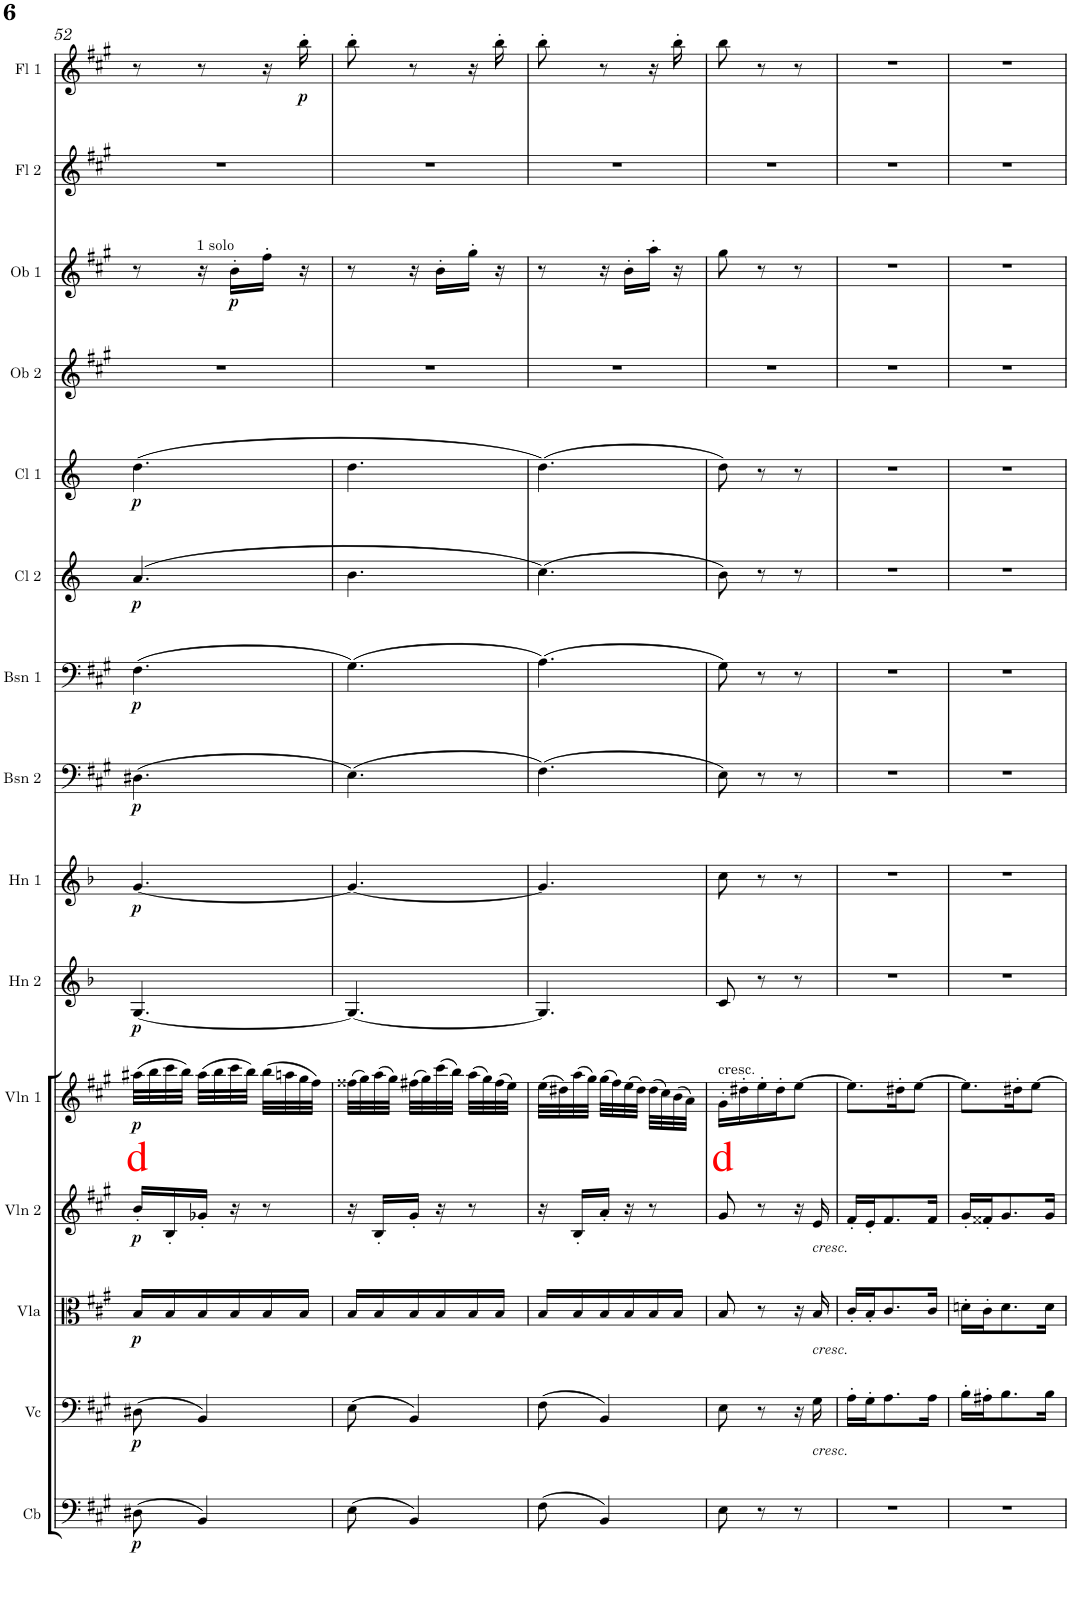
**kern	**dynam	**kern	**dynam	**kern	**dynam	**kern	**dynam	**kern	**text	**dynam	**kern	**dynam	**kern	**dynam	**kern	**dynam	**kern	**dynam	**kern	**dynam	**kern	**dynam	**kern	**kern	**dynam	**kern	**kern	**dynam
*part15	*part15	*part14	*part14	*part13	*part13	*part12	*part12	*part11	*part11	*part11	*part10	*part10	*part9	*part9	*part8	*part8	*part7	*part7	*part6	*part6	*part5	*part5	*part4	*part3	*part3	*part2	*part1	*part1
*staff15	*staff15	*staff14	*staff14	*staff13	*staff13	*staff12	*staff12	*staff11	*staff11	*staff11	*staff10	*staff10	*staff9	*staff9	*staff8	*staff8	*staff7	*staff7	*staff6	*staff6	*staff5	*staff5	*staff4	*staff3	*staff3	*staff2	*staff1	*staff1
*I"Contrabass	*	*I"Violoncello	*	*I"Viola	*	*I"Violin 2	*	*I"Violin 1	*	*	*I"E Horn 2 (orig. E and A)	*	*I"E Horn 1 (orig. E and A)	*	*I"Bassoon 2	*	*I"Bassoon 1	*	*I"A Clarinet 2	*	*I"A Clarinet 1	*	*I"Oboe 2	*I"Oboe 1	*	*I"Flute 2	*I"Flute 1	*
*I'Cb	*	*I'Vc	*	*I'Vla	*	*I'Vln 2	*	*I'Vln 1	*	*	*I'Hn 2	*	*I'Hn 1	*	*I'Bsn 2	*	*I'Bsn 1	*	*I'Cl 2	*	*I'Cl 1	*	*I'Ob 2	*I'Ob 1	*	*I'Fl 2	*I'Fl 1	*
!!LO:PB:g=z
*clefF4	*	*clefF4	*	*clefC3	*	*clefG2	*	*clefG2	*	*	*clefG2	*	*clefG2	*	*clefF4	*	*clefF4	*	*clefG2	*	*clefG2	*	*clefG2	*clefG2	*	*clefG2	*clefG2	*
*Trd7c12	*	*	*	*	*	*	*	*	*	*	*Trd5c8	*	*Trd5c8	*	*	*	*	*	*Trd2c3	*	*Trd2c3	*	*	*	*	*	*	*
*k[f#c#g#]	*	*k[f#c#g#]	*	*k[f#c#g#]	*	*k[f#c#g#]	*	*k[f#c#g#]	*	*	*k[b-]	*	*k[b-]	*	*k[f#c#g#]	*	*k[f#c#g#]	*	*k[]	*	*k[]	*	*k[f#c#g#]	*k[f#c#g#]	*	*k[f#c#g#]	*k[f#c#g#]	*
*M3/8	*	*M3/8	*	*M3/8	*	*M3/8	*	*M3/8	*	*	*M3/8	*	*M3/8	*	*M3/8	*	*M3/8	*	*M3/8	*	*M3/8	*	*M3/8	*M3/8	*	*M3/8	*M3/8	*
=52	=52	=52	=52	=52	=52	=52	=52	=52	=52	=52	=52	=52	=52	=52	=52	=52	=52	=52	=52	=52	=52	=52	=52	=52	=52	=52	=52	=52
!	!LO:DY:b	!	!LO:DY:b	!	!LO:DY:b	!	!LO:DY:b	!	!LO:LY:b:color=#FF0000	!LO:DY:b	!	!LO:DY:b	!	!LO:DY:b	!	!LO:DY:b	!	!LO:DY:b	!	!LO:DY:b	!	!LO:DY:b	!	!	!	!	!	!
(8D#X\	p	(8D#X\	p	16B/LL	p	16b'/LL	p	(32aa#X\LLL	d	p	[4.G/	p	[4.g/	p	(4.D#X\	p	(4.F#\	p	(4.a/	p	(4.dd\	p	4.r	8r	.	4.r	8r	.
.	.	.	.	.	.	.	.	32bb\	.	.	.	.	.	.	.	.	.	.	.	.	.	.	.	.	.	.	.	.
.	.	.	.	16B/	.	16B'/	.	32ccc#\	.	.	.	.	.	.	.	.	.	.	.	.	.	.	.	.	.	.	.	.
.	.	.	.	.	.	.	.	32bb\JJJ)	.	.	.	.	.	.	.	.	.	.	.	.	.	.	.	.	.	.	.	.
!	!	!	!	!	!	!	!	!	!	!	!	!	!	!	!	!	!	!	!	!	!	!	!	!LO:TX:a:t=1 solo	!	!	!	!
4BB/)	.	4BB/)	.	16B/	.	16g-X'/JJ	.	(32aa#\LLL	.	.	.	.	.	.	.	.	.	.	.	.	.	.	.	16r	.	.	8r	.
.	.	.	.	.	.	.	.	32bb\	.	.	.	.	.	.	.	.	.	.	.	.	.	.	.	.	.	.	.	.
!	!	!	!	!	!	!	!	!	!	!	!	!	!	!	!	!	!	!	!	!	!	!	!	!	!LO:DY:b	!	!	!
.	.	.	.	16B/	.	16r	.	32ccc#\	.	.	.	.	.	.	.	.	.	.	.	.	.	.	.	16b'\LL	p	.	.	.
.	.	.	.	.	.	.	.	32bb\JJJ)	.	.	.	.	.	.	.	.	.	.	.	.	.	.	.	.	.	.	.	.
.	.	.	.	16B/	.	8r	.	(32bb\LLL	.	.	.	.	.	.	.	.	.	.	.	.	.	.	.	16ff#'\JJ	.	.	16r	.
.	.	.	.	.	.	.	.	32aan\	.	.	.	.	.	.	.	.	.	.	.	.	.	.	.	.	.	.	.	.
!	!	!	!	!	!	!	!	!	!	!	!	!	!	!	!	!	!	!	!	!	!	!	!	!	!	!	!	!LO:DY:b
.	.	.	.	16B/JJ	.	.	.	32gg#\	.	.	.	.	.	.	.	.	.	.	.	.	.	.	.	16r	.	.	16bb'\	p
.	.	.	.	.	.	.	.	32ff#\JJJ)	.	.	.	.	.	.	.	.	.	.	.	.	.	.	.	.	.	.	.	.
=53	=53	=53	=53	=53	=53	=53	=53	=53	=53	=53	=53	=53	=53	=53	=53	=53	=53	=53	=53	=53	=53	=53	=53	=53	=53	=53	=53	=53
(8E\	.	(8E\	.	16B/LL	.	16r	.	(32ff##X\LLL	.	.	4.G/_	.	4.g/_	.	(4.E\)	.	(4.G#\)	.	4.b\	.	4.dd\	.	4.r	8r	.	4.r	8bb'\	.
.	.	.	.	.	.	.	.	32gg#\)	.	.	.	.	.	.	.	.	.	.	.	.	.	.	.	.	.	.	.	.
.	.	.	.	16B/	.	16B'/LL	.	(32aa\	.	.	.	.	.	.	.	.	.	.	.	.	.	.	.	.	.	.	.	.
.	.	.	.	.	.	.	.	32gg#\JJJ)	.	.	.	.	.	.	.	.	.	.	.	.	.	.	.	.	.	.	.	.
4BB/)	.	4BB/)	.	16B/	.	16g#'/JJ	.	(32ff#X\LLL	.	.	.	.	.	.	.	.	.	.	.	.	.	.	.	16r	.	.	8r	.
.	.	.	.	.	.	.	.	32gg#\)	.	.	.	.	.	.	.	.	.	.	.	.	.	.	.	.	.	.	.	.
.	.	.	.	16B/	.	16r	.	(32ccc#\	.	.	.	.	.	.	.	.	.	.	.	.	.	.	.	16b'\LL	.	.	.	.
.	.	.	.	.	.	.	.	32bb\JJJ)	.	.	.	.	.	.	.	.	.	.	.	.	.	.	.	.	.	.	.	.
.	.	.	.	16B/	.	8r	.	(32aa\LLL	.	.	.	.	.	.	.	.	.	.	.	.	.	.	.	16gg#'\JJ	.	.	16r	.
.	.	.	.	.	.	.	.	32gg#\)	.	.	.	.	.	.	.	.	.	.	.	.	.	.	.	.	.	.	.	.
.	.	.	.	16B/JJ	.	.	.	(32ff#\	.	.	.	.	.	.	.	.	.	.	.	.	.	.	.	16r	.	.	16bb'\	.
.	.	.	.	.	.	.	.	32ee\JJJ)	.	.	.	.	.	.	.	.	.	.	.	.	.	.	.	.	.	.	.	.
=54	=54	=54	=54	=54	=54	=54	=54	=54	=54	=54	=54	=54	=54	=54	=54	=54	=54	=54	=54	=54	=54	=54	=54	=54	=54	=54	=54	=54
(8F#\	.	(8F#\	.	16B/LL	.	16r	.	(32ee\LLL	.	.	4.G/]	.	4.g/]	.	(4.F#\)	.	(4.A\)	.	(4.cc\)	.	(4.dd\)	.	4.r	8r	.	4.r	8bb'\	.
.	.	.	.	.	.	.	.	32dd#X\)	.	.	.	.	.	.	.	.	.	.	.	.	.	.	.	.	.	.	.	.
.	.	.	.	16B/	.	16B'/LL	.	(32aa\	.	.	.	.	.	.	.	.	.	.	.	.	.	.	.	.	.	.	.	.
.	.	.	.	.	.	.	.	32gg#\JJJ)	.	.	.	.	.	.	.	.	.	.	.	.	.	.	.	.	.	.	.	.
4BB/)	.	4BB/)	.	16B/	.	16a'/JJ	.	(32gg#\LLL	.	.	.	.	.	.	.	.	.	.	.	.	.	.	.	16r	.	.	8r	.
.	.	.	.	.	.	.	.	32ff#\)	.	.	.	.	.	.	.	.	.	.	.	.	.	.	.	.	.	.	.	.
.	.	.	.	16B/	.	16r	.	(32ee\	.	.	.	.	.	.	.	.	.	.	.	.	.	.	.	16b'\LL	.	.	.	.
.	.	.	.	.	.	.	.	32dd#\JJJ)	.	.	.	.	.	.	.	.	.	.	.	.	.	.	.	.	.	.	.	.
.	.	.	.	16B/	.	8r	.	(32dd#\LLL	.	.	.	.	.	.	.	.	.	.	.	.	.	.	.	16aa'\JJ	.	.	16r	.
.	.	.	.	.	.	.	.	32cc#\)	.	.	.	.	.	.	.	.	.	.	.	.	.	.	.	.	.	.	.	.
.	.	.	.	16B/JJ	.	.	.	(32b\	.	.	.	.	.	.	.	.	.	.	.	.	.	.	.	16r	.	.	16bb'\	.
.	.	.	.	.	.	.	.	32a\JJJ)	.	.	.	.	.	.	.	.	.	.	.	.	.	.	.	.	.	.	.	.
=55	=55	=55	=55	=55	=55	=55	=55	=55	=55	=55	=55	=55	=55	=55	=55	=55	=55	=55	=55	=55	=55	=55	=55	=55	=55	=55	=55	=55
!	!	!	!	!	!	!	!	!LO:TX:a:t=cresc.	!	!	!	!	!	!	!	!	!	!	!	!	!	!	!	!	!	!	!	!
!	!	!	!	!	!	!	!	!	!LO:LY:b:color=#FF0000	!	!	!	!	!	!	!	!	!	!	!	!	!	!	!	!	!	!	!
8E\	.	8E\	.	8B/	.	8g#/	.	16g#'\LL	d	.	8c/	.	8cc\	.	8E\)	.	8G#\)	.	8b\)	.	8dd\)	.	4.r	8gg#\	.	4.r	8bb\	.
.	.	.	.	.	.	.	.	16dd#X'\	.	.	.	.	.	.	.	.	.	.	.	.	.	.	.	.	.	.	.	.
8r	.	8r	.	8r	.	8r	.	16ee'\	.	.	8r	.	8r	.	8r	.	8r	.	8r	.	8r	.	.	8r	.	.	8r	.
.	.	.	.	.	.	.	.	16dd#'\J	.	.	.	.	.	.	.	.	.	.	.	.	.	.	.	.	.	.	.	.
8r	.	16r	.	16r	.	16r	.	[8ee\J	.	.	8r	.	8r	.	8r	.	8r	.	8r	.	8r	.	.	8r	.	.	8r	.
!	!	!	!	!	!	!LO:TX:b:i:t=cresc.	!	!	!	!	!	!	!	!	!	!	!	!	!	!	!	!	!	!	!	!	!	!
!	!	!	!	!LO:TX:b:i:t=cresc.	!	!	!	!	!	!	!	!	!	!	!	!	!	!	!	!	!	!	!	!	!	!	!	!
!	!	!LO:TX:b:i:t=cresc.	!	!	!	!	!	!	!	!	!	!	!	!	!	!	!	!	!	!	!	!	!	!	!	!	!	!
.	.	16G#\	.	16B/	.	16e/	.	.	.	.	.	.	.	.	.	.	.	.	.	.	.	.	.	.	.	.	.	.
=56	=56	=56	=56	=56	=56	=56	=56	=56	=56	=56	=56	=56	=56	=56	=56	=56	=56	=56	=56	=56	=56	=56	=56	=56	=56	=56	=56	=56
4.r	.	16A'\LL	.	16c#'/LL	.	16f#'/LL	.	8.ee\L]	.	.	4.r	.	4.r	.	4.r	.	4.r	.	4.r	.	4.r	.	4.r	4.r	.	4.r	4.r	.
.	.	16G#'\J	.	16B'/J	.	16e'/J	.	.	.	.	.	.	.	.	.	.	.	.	.	.	.	.	.	.	.	.	.	.
.	.	8.A\	.	8.c#/	.	8.f#/	.	.	.	.	.	.	.	.	.	.	.	.	.	.	.	.	.	.	.	.	.	.
.	.	.	.	.	.	.	.	16dd#X'\K	.	.	.	.	.	.	.	.	.	.	.	.	.	.	.	.	.	.	.	.
.	.	.	.	.	.	.	.	[8ee\J	.	.	.	.	.	.	.	.	.	.	.	.	.	.	.	.	.	.	.	.
.	.	16A\Jk	.	16c#/Jk	.	16f#/Jk	.	.	.	.	.	.	.	.	.	.	.	.	.	.	.	.	.	.	.	.	.	.
=57	=57	=57	=57	=57	=57	=57	=57	=57	=57	=57	=57	=57	=57	=57	=57	=57	=57	=57	=57	=57	=57	=57	=57	=57	=57	=57	=57	=57
4.r	.	16B'\LL	.	16dn'\LL	.	16g#'/LL	.	8.ee\L]	.	.	4.r	.	4.r	.	4.r	.	4.r	.	4.r	.	4.r	.	4.r	4.r	.	4.r	4.r	.
.	.	16A#X'\J	.	16c#'\J	.	16f##X'/J	.	.	.	.	.	.	.	.	.	.	.	.	.	.	.	.	.	.	.	.	.	.
.	.	8.B\	.	8.d\	.	8.g#/	.	.	.	.	.	.	.	.	.	.	.	.	.	.	.	.	.	.	.	.	.	.
.	.	.	.	.	.	.	.	16dd#X'\K	.	.	.	.	.	.	.	.	.	.	.	.	.	.	.	.	.	.	.	.
.	.	.	.	.	.	.	.	[8ee\J	.	.	.	.	.	.	.	.	.	.	.	.	.	.	.	.	.	.	.	.
.	.	16B\Jk	.	16d\Jk	.	16g#/Jk	.	.	.	.	.	.	.	.	.	.	.	.	.	.	.	.	.	.	.	.	.	.
=	=	=	=	=	=	=	=	=	=	=	=	=	=	=	=	=	=	=	=	=	=	=	=	=	=	=	=	=
*-	*-	*-	*-	*-	*-	*-	*-	*-	*-	*-	*-	*-	*-	*-	*-	*-	*-	*-	*-	*-	*-	*-	*-	*-	*-	*-	*-	*-
